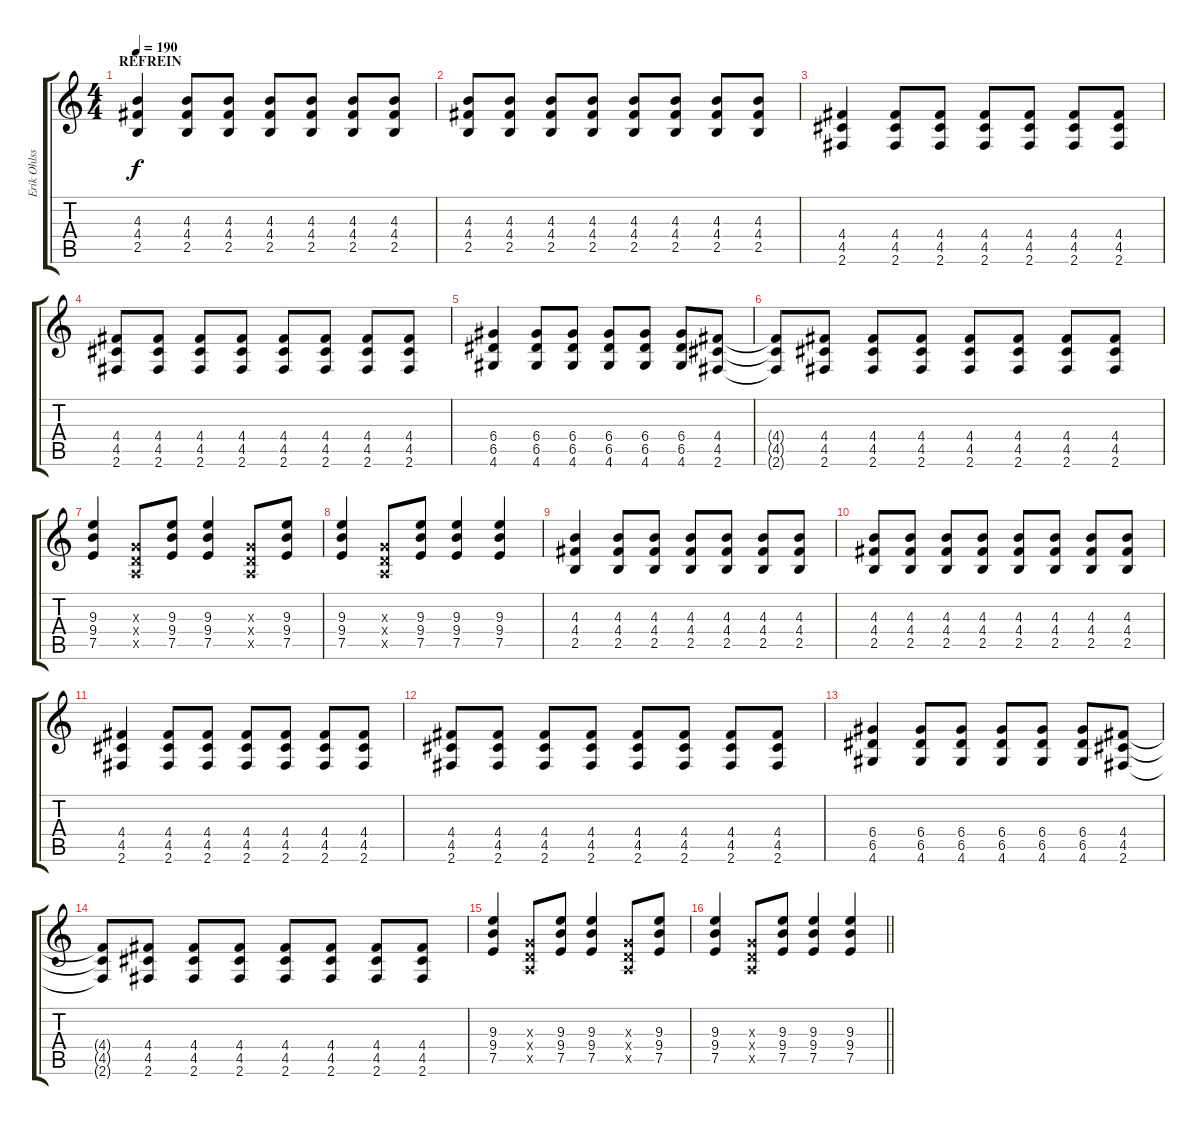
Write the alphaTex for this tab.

\track ("Erik Ohlsson" "Erik Ohlss") {instrument distortionguitar}
\staff {score tabs}
\tuning (E4 B3 G3 D3 A2 E2) {hide}
\ts (4 4)
\section ("" "REFREIN")
\tempo 190
\clef g2
\ks c
(4.3 4.4 2.5).4{dy f} (4.3 4.4 2.5).8 (4.3 4.4 2.5).8 (4.3 4.4 2.5).8 (4.3 4.4 2.5).8 (4.3 4.4 2.5).8 (4.3 4.4 2.5).8 |
(4.3 4.4 2.5).8 (4.3 4.4 2.5).8 (4.3 4.4 2.5).8 (4.3 4.4 2.5).8 (4.3 4.4 2.5).8 (4.3 4.4 2.5).8 (4.3 4.4 2.5).8 (4.3 4.4 2.5).8 |
(4.4 4.5 2.6).4 (4.4 4.5 2.6).8 (4.4 4.5 2.6).8 (4.4 4.5 2.6).8 (4.4 4.5 2.6).8 (4.4 4.5 2.6).8 (4.4 4.5 2.6).8 |
(4.4 4.5 2.6).8 (4.4 4.5 2.6).8 (4.4 4.5 2.6).8 (4.4 4.5 2.6).8 (4.4 4.5 2.6).8 (4.4 4.5 2.6).8 (4.4 4.5 2.6).8 (4.4 4.5 2.6).8 |
(6.4 6.5 4.6).4 (6.4 6.5 4.6).8 (6.4 6.5 4.6).8 (6.4 6.5 4.6).8 (6.4 6.5 4.6).8 (6.4 6.5 4.6).8 (4.4 4.5 2.6).8 |
(4.4{t} 4.5{t} 2.6{t}).8 (4.4 4.5 2.6).8 (4.4 4.5 2.6).8 (4.4 4.5 2.6).8 (4.4 4.5 2.6).8 (4.4 4.5 2.6).8 (4.4 4.5 2.6).8 (4.4 4.5 2.6).8 |
(9.3 9.4 7.5).4 (0.3{x} 0.4{x} 0.5{x}).8 (9.3 9.4 7.5).8 (9.3 9.4 7.5).4 (0.3{x} 0.4{x} 0.5{x}).8 (9.3 9.4 7.5).8 |
(9.3 9.4 7.5).4 (0.3{x} 0.4{x} 0.5{x}).8 (9.3 9.4 7.5).8 (9.3 9.4 7.5).4 (9.3 9.4 7.5).4 |
(4.3 4.4 2.5).4 (4.3 4.4 2.5).8 (4.3 4.4 2.5).8 (4.3 4.4 2.5).8 (4.3 4.4 2.5).8 (4.3 4.4 2.5).8 (4.3 4.4 2.5).8 |
(4.3 4.4 2.5).8 (4.3 4.4 2.5).8 (4.3 4.4 2.5).8 (4.3 4.4 2.5).8 (4.3 4.4 2.5).8 (4.3 4.4 2.5).8 (4.3 4.4 2.5).8 (4.3 4.4 2.5).8 |
(4.4 4.5 2.6).4 (4.4 4.5 2.6).8 (4.4 4.5 2.6).8 (4.4 4.5 2.6).8 (4.4 4.5 2.6).8 (4.4 4.5 2.6).8 (4.4 4.5 2.6).8 |
(4.4 4.5 2.6).8 (4.4 4.5 2.6).8 (4.4 4.5 2.6).8 (4.4 4.5 2.6).8 (4.4 4.5 2.6).8 (4.4 4.5 2.6).8 (4.4 4.5 2.6).8 (4.4 4.5 2.6).8 |
(6.4 6.5 4.6).4 (6.4 6.5 4.6).8 (6.4 6.5 4.6).8 (6.4 6.5 4.6).8 (6.4 6.5 4.6).8 (6.4 6.5 4.6).8 (4.4 4.5 2.6).8 |
(4.4{t} 4.5{t} 2.6{t}).8 (4.4 4.5 2.6).8 (4.4 4.5 2.6).8 (4.4 4.5 2.6).8 (4.4 4.5 2.6).8 (4.4 4.5 2.6).8 (4.4 4.5 2.6).8 (4.4 4.5 2.6).8 |
(9.3 9.4 7.5).4 (0.3{x} 0.4{x} 0.5{x}).8 (9.3 9.4 7.5).8 (9.3 9.4 7.5).4 (0.3{x} 0.4{x} 0.5{x}).8 (9.3 9.4 7.5).8 |
\barLineRight lightlight
(9.3 9.4 7.5).4 (0.3{x} 0.4{x} 0.5{x}).8 (9.3 9.4 7.5).8 (9.3 9.4 7.5).4 (9.3 9.4 7.5).4
